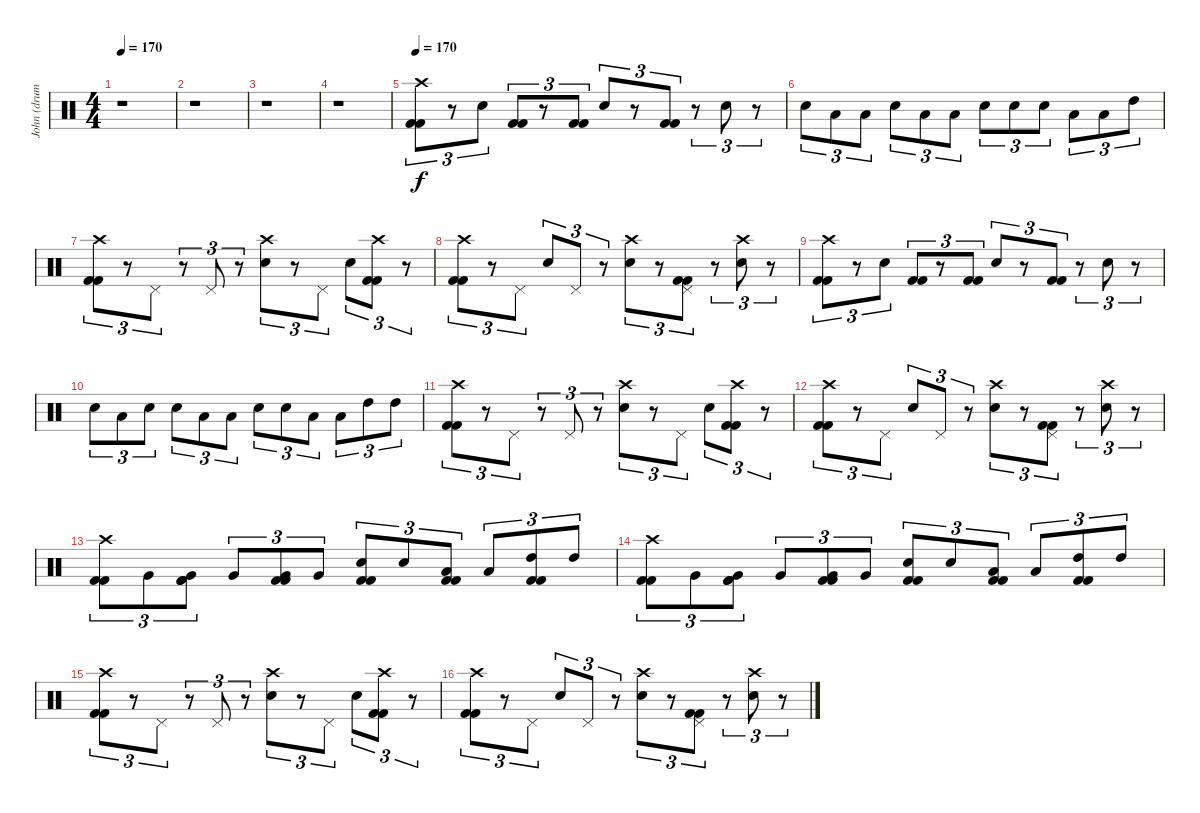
\track ("John (drums)" "John (drum") {instrument percussion}
\staff {score}
\articulation defaults
\ts (4 4)
\tempo 170
\tempo 80
\tempo 170
\clef neutral
\ks c
r.1{dy f} |
r.1 |
r.1 |
r.1 |
\tempo 170
("Crash high (hit)" "Kick (hit) 2" "Kick (hit) 2").8{tu (3 2)} r.8{tu (3 2)} "Snare (hit) 2".8{tu (3 2)} ("Kick (hit) 2" "Kick (hit) 2").8{tu (3 2)} r.8{tu (3 2)} ("Kick (hit) 2" "Kick (hit) 2").8{tu (3 2)} "Snare (hit) 2".8{tu (3 2)} r.8{tu (3 2)} ("Kick (hit) 2" "Kick (hit) 2").8{tu (3 2)} r.8{tu (3 2)} "Snare (hit) 2".8{tu (3 2)} r.8{tu (3 2)} |
"Snare (hit) 2".8{tu (3 2)} "Low Tom (hit)".8{tu (3 2)} "Low Tom (hit)".8{tu (3 2)} "Snare (hit) 2".8{tu (3 2)} "Low Tom (hit)".8{tu (3 2)} "Low Tom (hit)".8{tu (3 2)} "Snare (hit) 2".8{tu (3 2)} "Snare (hit) 2".8{tu (3 2)} "Snare (hit) 2".8{tu (3 2)} "Low Tom (hit)".8{tu (3 2)} "Low Tom (hit)".8{tu (3 2)} "High Tom (hit)".8{tu (3 2)} |
("Crash high (hit)" "Kick (hit) 2" "Kick (hit) 2").8{tu (3 2)} r.8{tu (3 2)} "Pedal Hi-Hat (hit)".8{tu (3 2)} r.8{tu (3 2)} "Pedal Hi-Hat (hit)".8{tu (3 2)} r.8{tu (3 2)} ("Crash high (hit)" "Snare (hit) 2").8{tu (3 2)} r.8{tu (3 2)} "Pedal Hi-Hat (hit)".8{tu (3 2)} "Snare (hit) 2".8{tu (3 2)} ("Crash high (hit)" "Kick (hit) 2" "Kick (hit) 2").8{tu (3 2)} r.8{tu (3 2)} |
("Crash high (hit)" "Kick (hit) 2" "Kick (hit) 2").8{tu (3 2)} r.8{tu (3 2)} "Pedal Hi-Hat (hit)".8{tu (3 2)} "Snare (hit) 2".8{tu (3 2)} "Pedal Hi-Hat (hit)".8{tu (3 2)} r.8{tu (3 2)} ("Crash high (hit)" "Snare (hit) 2").8{tu (3 2)} r.8{tu (3 2)} ("Pedal Hi-Hat (hit)" "Kick (hit) 2" "Kick (hit) 2").8{tu (3 2)} r.8{tu (3 2)} ("Crash high (hit)" "Snare (hit) 2").8{tu (3 2)} r.8{tu (3 2)} |
("Crash high (hit)" "Kick (hit) 2" "Kick (hit) 2").8{tu (3 2)} r.8{tu (3 2)} "Snare (hit) 2".8{tu (3 2)} ("Kick (hit) 2" "Kick (hit) 2").8{tu (3 2)} r.8{tu (3 2)} ("Kick (hit) 2" "Kick (hit) 2").8{tu (3 2)} "Snare (hit) 2".8{tu (3 2)} r.8{tu (3 2)} ("Kick (hit) 2" "Kick (hit) 2").8{tu (3 2)} r.8{tu (3 2)} "Snare (hit) 2".8{tu (3 2)} r.8{tu (3 2)} |
"Snare (hit) 2".8{tu (3 2)} "Low Tom (hit)".8{tu (3 2)} "Snare (hit) 2".8{tu (3 2)} "Snare (hit) 2".8{tu (3 2)} "Low Tom (hit)".8{tu (3 2)} "Low Tom (hit)".8{tu (3 2)} "Snare (hit) 2".8{tu (3 2)} "Snare (hit) 2".8{tu (3 2)} "Low Tom (hit)".8{tu (3 2)} "Low Tom (hit)".8{tu (3 2)} "High Tom (hit)".8{tu (3 2)} "High Tom (hit)".8{tu (3 2)} |
("Crash high (hit)" "Kick (hit) 2" "Kick (hit) 2").8{tu (3 2)} r.8{tu (3 2)} "Pedal Hi-Hat (hit)".8{tu (3 2)} r.8{tu (3 2)} "Pedal Hi-Hat (hit)".8{tu (3 2)} r.8{tu (3 2)} ("Crash high (hit)" "Snare (hit) 2").8{tu (3 2)} r.8{tu (3 2)} "Pedal Hi-Hat (hit)".8{tu (3 2)} "Snare (hit) 2".8{tu (3 2)} ("Crash high (hit)" "Kick (hit) 2" "Kick (hit) 2").8{tu (3 2)} r.8{tu (3 2)} |
("Crash high (hit)" "Kick (hit) 2" "Kick (hit) 2").8{tu (3 2)} r.8{tu (3 2)} "Pedal Hi-Hat (hit)".8{tu (3 2)} "Snare (hit) 2".8{tu (3 2)} "Pedal Hi-Hat (hit)".8{tu (3 2)} r.8{tu (3 2)} ("Crash high (hit)" "Snare (hit) 2").8{tu (3 2)} r.8{tu (3 2)} ("Pedal Hi-Hat (hit)" "Kick (hit) 2" "Kick (hit) 2").8{tu (3 2)} r.8{tu (3 2)} ("Crash high (hit)" "Snare (hit) 2").8{tu (3 2)} r.8{tu (3 2)} |
("Crash high (hit)" "Kick (hit) 2" "Kick (hit) 2").8{tu (3 2)} "Very Low Tom (hit)".8{tu (3 2)} ("Very Low Tom (hit)" "Kick (hit) 2" "Kick (hit) 2").8{tu (3 2)} "Very Low Tom (hit)".8{tu (3 2)} ("Very Low Tom (hit)" "Kick (hit) 2" "Kick (hit) 2").8{tu (3 2)} "Very Low Tom (hit)".8{tu (3 2)} ("Snare (hit) 2" "Kick (hit) 2" "Kick (hit) 2").8{tu (3 2)} "Snare (hit) 2".8{tu (3 2)} ("Low Tom (hit)" "Kick (hit) 2" "Kick (hit) 2").8{tu (3 2)} "Low Tom (hit)".8{tu (3 2)} ("High Tom (hit)" "Kick (hit) 2" "Kick (hit) 2").8{tu (3 2)} "High Tom (hit)".8{tu (3 2)} |
("Crash high (hit)" "Kick (hit) 2" "Kick (hit) 2").8{tu (3 2)} "Very Low Tom (hit)".8{tu (3 2)} ("Very Low Tom (hit)" "Kick (hit) 2" "Kick (hit) 2").8{tu (3 2)} "Very Low Tom (hit)".8{tu (3 2)} ("Very Low Tom (hit)" "Kick (hit) 2" "Kick (hit) 2").8{tu (3 2)} "Very Low Tom (hit)".8{tu (3 2)} ("Snare (hit) 2" "Kick (hit) 2" "Kick (hit) 2").8{tu (3 2)} "Snare (hit) 2".8{tu (3 2)} ("Low Tom (hit)" "Kick (hit) 2" "Kick (hit) 2").8{tu (3 2)} "Low Tom (hit)".8{tu (3 2)} ("High Tom (hit)" "Kick (hit) 2" "Kick (hit) 2").8{tu (3 2)} "High Tom (hit)".8{tu (3 2)} |
("Crash high (hit)" "Kick (hit) 2" "Kick (hit) 2").8{tu (3 2)} r.8{tu (3 2)} "Pedal Hi-Hat (hit)".8{tu (3 2)} r.8{tu (3 2)} "Pedal Hi-Hat (hit)".8{tu (3 2)} r.8{tu (3 2)} ("Crash high (hit)" "Snare (hit) 2").8{tu (3 2)} r.8{tu (3 2)} "Pedal Hi-Hat (hit)".8{tu (3 2)} "Snare (hit) 2".8{tu (3 2)} ("Crash high (hit)" "Kick (hit) 2" "Kick (hit) 2").8{tu (3 2)} r.8{tu (3 2)} |
("Crash high (hit)" "Kick (hit) 2" "Kick (hit) 2").8{tu (3 2)} r.8{tu (3 2)} "Pedal Hi-Hat (hit)".8{tu (3 2)} "Snare (hit) 2".8{tu (3 2)} "Pedal Hi-Hat (hit)".8{tu (3 2)} r.8{tu (3 2)} ("Crash high (hit)" "Snare (hit) 2").8{tu (3 2)} r.8{tu (3 2)} ("Pedal Hi-Hat (hit)" "Kick (hit) 2" "Kick (hit) 2").8{tu (3 2)} r.8{tu (3 2)} ("Crash high (hit)" "Snare (hit) 2").8{tu (3 2)} r.8{tu (3 2)}
